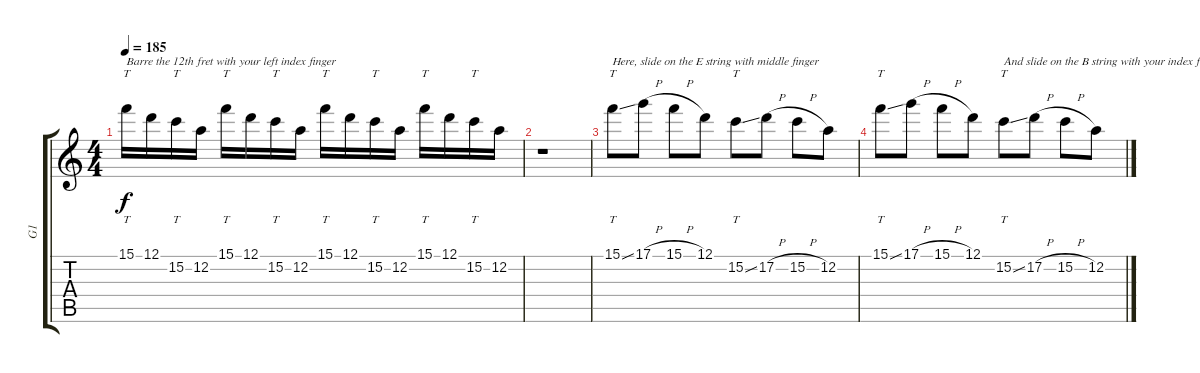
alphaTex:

\track ("G1" "G1") {instrument distortionguitar}
\staff {score tabs}
\tuning (D4 A3 F3 C3 G2 D2) {hide}
\ts (4 4)
\tempo 185
\clef g2
\ks c
15.1.16{tt txt "Barre the 12th fret with your left index finger" dy f} 12.1.16 15.2.16{tt} 12.2.16 15.1.16{tt} 12.1.16 15.2.16{tt} 12.2.16 15.1.16{tt} 12.1.16 15.2.16{tt} 12.2.16 15.1.16{tt} 12.1.16 15.2.16{tt} 12.2.16 |
r.1 |
15.1{ss}.8{tt txt "Here, slide on the E string with middle finger"} 17.1{h}.8 15.1{h}.8 12.1.8 15.2{ss}.8{tt} 17.2{h}.8 15.2{h}.8 12.2.8 |
15.1{ss}.8{tt} 17.1{h}.8 15.1{h}.8 12.1.8 15.2{ss}.8{tt txt "And slide on the B string with your index finger"} 17.2{h}.8 15.2{h}.8 12.2.8
